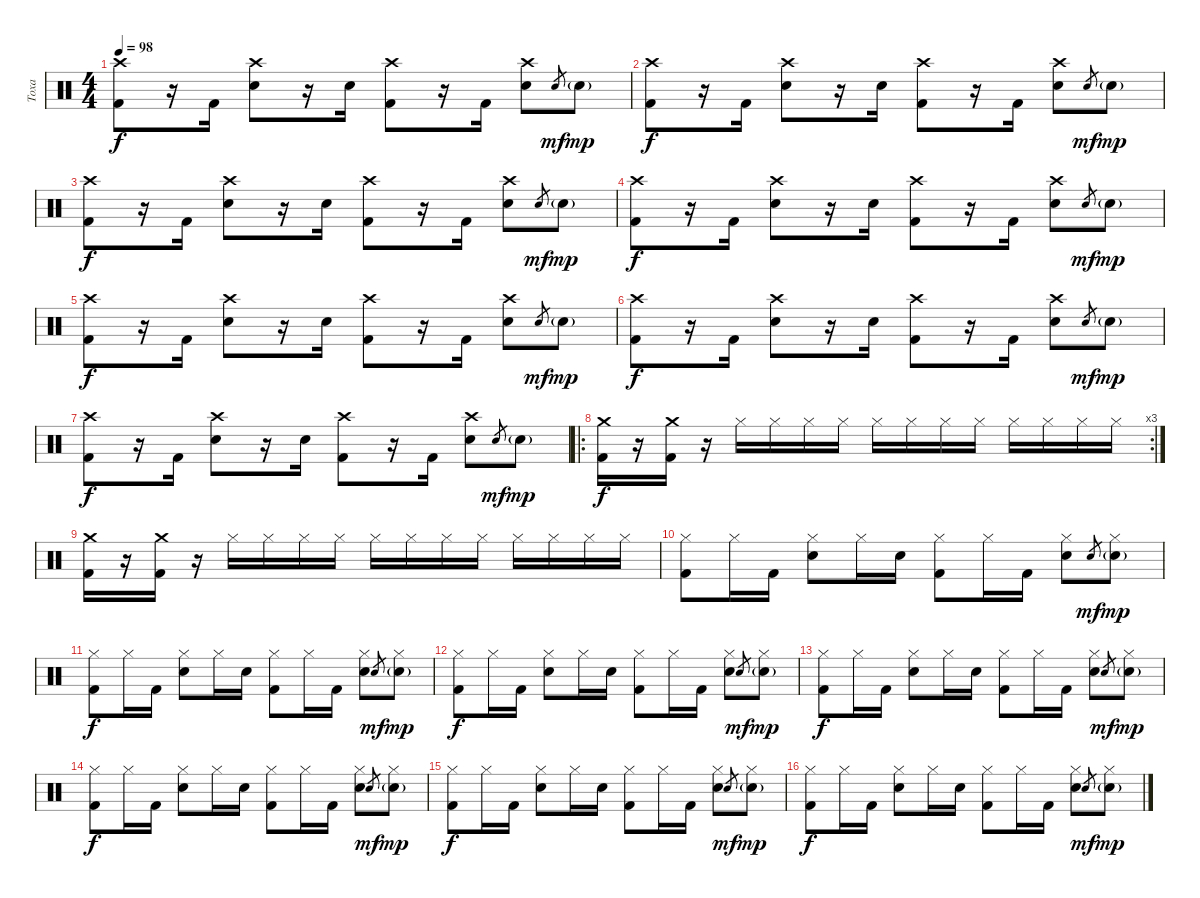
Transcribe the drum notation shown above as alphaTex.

\track ("Toxa" "Toxa") {instrument percussion}
\staff {score}
\articulation defaults
\ts (4 4)
\tempo 98
\clef neutral
\ks c
("Crash high (hit)" "Kick (hit) 2").8{dy f} r.16 "Kick (hit) 2".16 ("Crash high (hit)" "Electric Snare (hit)").8 r.16 "Electric Snare (hit)".16 ("Crash high (hit)" "Kick (hit) 2").8 r.16 "Kick (hit) 2".16 ("Crash high (hit)" "Electric Snare (hit)").8 "Electric Snare (hit)".8{gr dy mf} "Electric Snare (hit)"{g}.8{dy mp} |
("Crash high (hit)" "Kick (hit) 2").8{dy f} r.16 "Kick (hit) 2".16 ("Crash high (hit)" "Electric Snare (hit)").8 r.16 "Electric Snare (hit)".16 ("Crash high (hit)" "Kick (hit) 2").8 r.16 "Kick (hit) 2".16 ("Crash high (hit)" "Electric Snare (hit)").8 "Electric Snare (hit)".8{gr dy mf} "Electric Snare (hit)"{g}.8{dy mp} |
("Crash high (hit)" "Kick (hit) 2").8{dy f} r.16 "Kick (hit) 2".16 ("Crash high (hit)" "Electric Snare (hit)").8 r.16 "Electric Snare (hit)".16 ("Crash high (hit)" "Kick (hit) 2").8 r.16 "Kick (hit) 2".16 ("Crash high (hit)" "Electric Snare (hit)").8 "Electric Snare (hit)".8{gr dy mf} "Electric Snare (hit)"{g}.8{dy mp} |
("Crash high (hit)" "Kick (hit) 2").8{dy f} r.16 "Kick (hit) 2".16 ("Crash high (hit)" "Electric Snare (hit)").8 r.16 "Electric Snare (hit)".16 ("Crash high (hit)" "Kick (hit) 2").8 r.16 "Kick (hit) 2".16 ("Crash high (hit)" "Electric Snare (hit)").8 "Electric Snare (hit)".8{gr dy mf} "Electric Snare (hit)"{g}.8{dy mp} |
("Crash high (hit)" "Kick (hit) 2").8{dy f} r.16 "Kick (hit) 2".16 ("Crash high (hit)" "Electric Snare (hit)").8 r.16 "Electric Snare (hit)".16 ("Crash high (hit)" "Kick (hit) 2").8 r.16 "Kick (hit) 2".16 ("Crash high (hit)" "Electric Snare (hit)").8 "Electric Snare (hit)".8{gr dy mf} "Electric Snare (hit)"{g}.8{dy mp} |
("Crash high (hit)" "Kick (hit) 2").8{dy f} r.16 "Kick (hit) 2".16 ("Crash high (hit)" "Electric Snare (hit)").8 r.16 "Electric Snare (hit)".16 ("Crash high (hit)" "Kick (hit) 2").8 r.16 "Kick (hit) 2".16 ("Crash high (hit)" "Electric Snare (hit)").8 "Electric Snare (hit)".8{gr dy mf} "Electric Snare (hit)"{g}.8{dy mp} |
("Crash high (hit)" "Kick (hit) 2").8{dy f} r.16 "Kick (hit) 2".16 ("Crash high (hit)" "Electric Snare (hit)").8 r.16 "Electric Snare (hit)".16 ("Crash high (hit)" "Kick (hit) 2").8 r.16 "Kick (hit) 2".16 ("Crash high (hit)" "Electric Snare (hit)").8 "Electric Snare (hit)".8{gr dy mf} "Electric Snare (hit)"{g}.8{dy mp} |
\ro
\rc 3
("Crash medium (hit)" "Kick (hit) 2").16{dy f} r.16 ("Crash medium (hit)" "Kick (hit) 2").16 r.16 "Hi-Hat (closed)".16 "Hi-Hat (closed)".16 "Hi-Hat (closed)".16 "Hi-Hat (closed)".16 "Hi-Hat (closed)".16 "Hi-Hat (closed)".16 "Hi-Hat (closed)".16 "Hi-Hat (closed)".16 "Hi-Hat (closed)".16 "Hi-Hat (closed)".16 "Hi-Hat (closed)".16 "Hi-Hat (closed)".16 |
("Crash medium (hit)" "Kick (hit) 2").16 r.16 ("Crash medium (hit)" "Kick (hit) 2").16 r.16 "Hi-Hat (closed)".16 "Hi-Hat (closed)".16 "Hi-Hat (closed)".16 "Hi-Hat (closed)".16 "Hi-Hat (closed)".16 "Hi-Hat (closed)".16 "Hi-Hat (closed)".16 "Hi-Hat (closed)".16 "Hi-Hat (closed)".16 "Hi-Hat (closed)".16 "Hi-Hat (closed)".16 "Hi-Hat (closed)".16 |
("Hi-Hat (closed)" "Kick (hit) 2").8 "Hi-Hat (closed)".16 "Kick (hit) 2".16 ("Hi-Hat (closed)" "Electric Snare (hit)").8 "Hi-Hat (closed)".16 "Electric Snare (hit)".16 ("Hi-Hat (closed)" "Kick (hit) 2").8 "Hi-Hat (closed)".16 "Kick (hit) 2".16 ("Hi-Hat (closed)" "Electric Snare (hit)").8 "Electric Snare (hit)".8{gr dy mf} ("Hi-Hat (closed)" "Electric Snare (hit)"{g}).8{dy mp} |
("Hi-Hat (closed)" "Kick (hit) 2").8{dy f} "Hi-Hat (closed)".16 "Kick (hit) 2".16 ("Hi-Hat (closed)" "Electric Snare (hit)").8 "Hi-Hat (closed)".16 "Electric Snare (hit)".16 ("Hi-Hat (closed)" "Kick (hit) 2").8 "Hi-Hat (closed)".16 "Kick (hit) 2".16 ("Hi-Hat (closed)" "Electric Snare (hit)").8 "Electric Snare (hit)".8{gr dy mf} ("Hi-Hat (closed)" "Electric Snare (hit)"{g}).8{dy mp} |
("Hi-Hat (closed)" "Kick (hit) 2").8{dy f} "Hi-Hat (closed)".16 "Kick (hit) 2".16 ("Hi-Hat (closed)" "Electric Snare (hit)").8 "Hi-Hat (closed)".16 "Electric Snare (hit)".16 ("Hi-Hat (closed)" "Kick (hit) 2").8 "Hi-Hat (closed)".16 "Kick (hit) 2".16 ("Hi-Hat (closed)" "Electric Snare (hit)").8 "Electric Snare (hit)".8{gr dy mf} ("Hi-Hat (closed)" "Electric Snare (hit)"{g}).8{dy mp} |
("Hi-Hat (closed)" "Kick (hit) 2").8{dy f} "Hi-Hat (closed)".16 "Kick (hit) 2".16 ("Hi-Hat (closed)" "Electric Snare (hit)").8 "Hi-Hat (closed)".16 "Electric Snare (hit)".16 ("Hi-Hat (closed)" "Kick (hit) 2").8 "Hi-Hat (closed)".16 "Kick (hit) 2".16 ("Hi-Hat (closed)" "Electric Snare (hit)").8 "Electric Snare (hit)".8{gr dy mf} ("Hi-Hat (closed)" "Electric Snare (hit)"{g}).8{dy mp} |
("Hi-Hat (closed)" "Kick (hit) 2").8{dy f} "Hi-Hat (closed)".16 "Kick (hit) 2".16 ("Hi-Hat (closed)" "Electric Snare (hit)").8 "Hi-Hat (closed)".16 "Electric Snare (hit)".16 ("Hi-Hat (closed)" "Kick (hit) 2").8 "Hi-Hat (closed)".16 "Kick (hit) 2".16 ("Hi-Hat (closed)" "Electric Snare (hit)").8 "Electric Snare (hit)".8{gr dy mf} ("Hi-Hat (closed)" "Electric Snare (hit)"{g}).8{dy mp} |
("Hi-Hat (closed)" "Kick (hit) 2").8{dy f} "Hi-Hat (closed)".16 "Kick (hit) 2".16 ("Hi-Hat (closed)" "Electric Snare (hit)").8 "Hi-Hat (closed)".16 "Electric Snare (hit)".16 ("Hi-Hat (closed)" "Kick (hit) 2").8 "Hi-Hat (closed)".16 "Kick (hit) 2".16 ("Hi-Hat (closed)" "Electric Snare (hit)").8 "Electric Snare (hit)".8{gr dy mf} ("Hi-Hat (closed)" "Electric Snare (hit)"{g}).8{dy mp} |
("Hi-Hat (closed)" "Kick (hit) 2").8{dy f} "Hi-Hat (closed)".16 "Kick (hit) 2".16 ("Hi-Hat (closed)" "Electric Snare (hit)").8 "Hi-Hat (closed)".16 "Electric Snare (hit)".16 ("Hi-Hat (closed)" "Kick (hit) 2").8 "Hi-Hat (closed)".16 "Kick (hit) 2".16 ("Hi-Hat (closed)" "Electric Snare (hit)").8 "Electric Snare (hit)".8{gr dy mf} ("Hi-Hat (closed)" "Electric Snare (hit)"{g}).8{dy mp}
